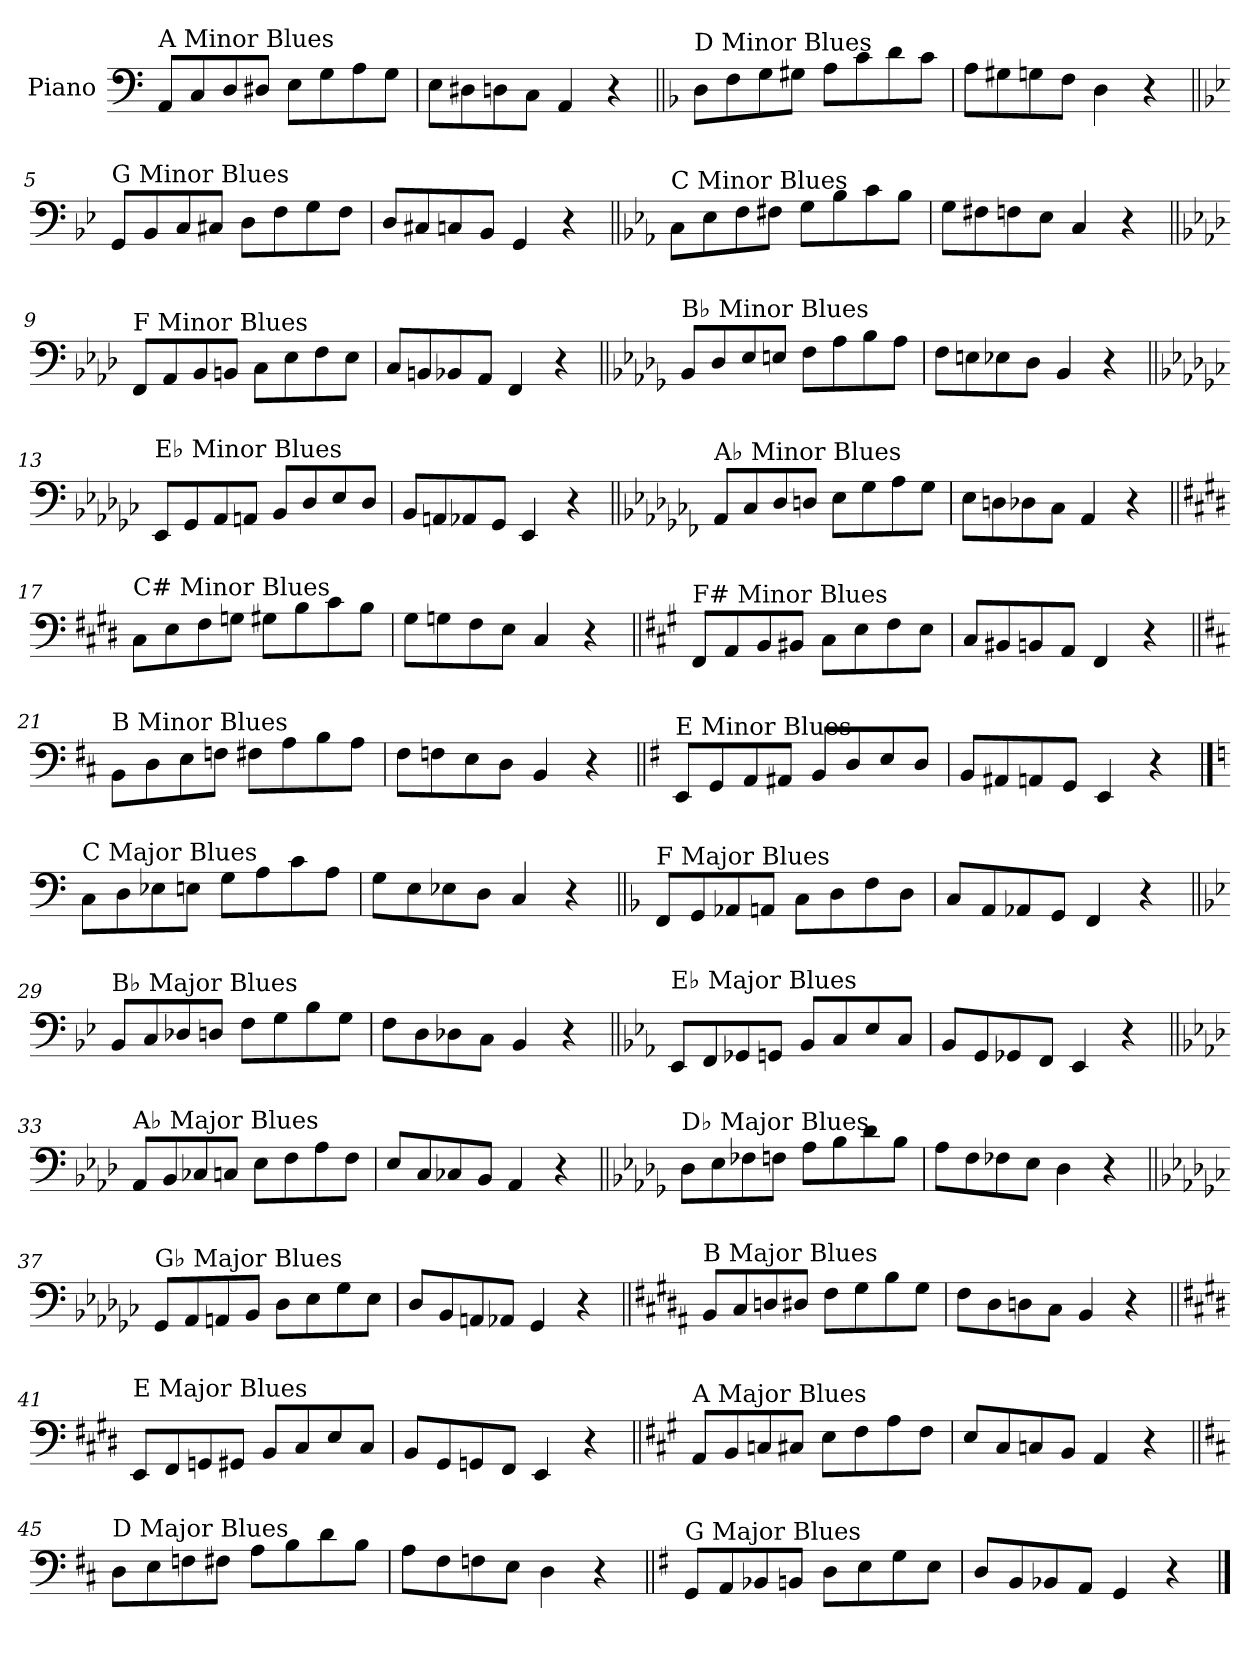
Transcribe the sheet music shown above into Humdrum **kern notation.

**kern
*part1
*staff1
*I"Piano
*I'Pno.
*clefF4
*k[]
=1
!LO:TX:a:t=A Minor Blues
8AA/L
8C/
8D/
8D#X/J
8E\L
8G\
8A\
8G\J
=2
8E\L
8D#X\
8Dn\
8C\J
4AA/
4r
=3||
*k[b-]
!LO:TX:a:t=D Minor Blues
8D\L
8F\
8G\
8G#X\J
8A\L
8c\
8d\
8c\J
=4
8A\L
8G#X\
8Gn\
8F\J
4D\
4r
!!LO:LB:g=z
=5||
*k[b-e-]
!LO:TX:a:t=G Minor Blues
8GG/L
8BB-/
8C/
8C#X/J
8D\L
8F\
8G\
8F\J
=6
8D/L
8C#X/
8Cn/
8BB-/J
4GG/
4r
=7||
*k[b-e-a-]
!LO:TX:a:t=C Minor Blues
8C\L
8E-\
8F\
8F#X\J
8G\L
8B-\
8c\
8B-\J
=8
8G\L
8F#X\
8Fn\
8E-\J
4C/
4r
!!LO:LB:g=z
=9||
*k[b-e-a-d-]
!LO:TX:a:t=F Minor Blues
8FF/L
8AA-/
8BB-/
8BBn/J
8C\L
8E-\
8F\
8E-\J
=10
8C/L
8BBn/
8BB-X/
8AA-/J
4FF/
4r
=11||
*k[b-e-a-d-g-]
!LO:TX:a:t=B♭ Minor Blues
8BB-/L
8D-/
8E-/
8En/J
8F\L
8A-\
8B-\
8A-\J
=12
8F\L
8En\
8E-X\
8D-\J
4BB-/
4r
!!LO:LB:g=z
=13||
*k[b-e-a-d-g-c-]
!LO:TX:a:t=E♭ Minor Blues
8EE-/L
8GG-/
8AA-/
8AAn/J
8BB-/L
8D-/
8E-/
8D-/J
=14
8BB-/L
8AAn/
8AA-X/
8GG-/J
4EE-/
4r
=15||
*k[b-e-a-d-g-c-f-]
!LO:TX:a:t=A♭ Minor Blues
8AA-/L
8C-/
8D-/
8Dn/J
8E-\L
8G-\
8A-\
8G-\J
=16
8E-\L
8Dn\
8D-X\
8C-\J
4AA-/
4r
!!LO:LB:g=z
=17||
*k[f#c#g#d#]
!LO:TX:a:t=C# Minor Blues
8C#\L
8E\
8F#\
8Gn\J
8G#X\L
8B\
8c#\
8B\J
=18
8G#\L
8Gn\
8F#\
8E\J
4C#/
4r
=19||
*k[f#c#g#]
!LO:TX:a:t=F# Minor Blues
8FF#/L
8AA/
8BB/
8BB#X/J
8C#\L
8E\
8F#\
8E\J
=20
8C#/L
8BB#X/
8BBn/
8AA/J
4FF#/
4r
!!LO:LB:g=z
=21||
*k[f#c#]
!LO:TX:a:t=B Minor Blues
8BB\L
8D\
8E\
8Fn\J
8F#X\L
8A\
8B\
8A\J
=22
8F#\L
8Fn\
8E\
8D\J
4BB/
4r
=23||
*k[f#]
!LO:TX:a:t=E Minor Blues
8EE/L
8GG/
8AA/
8AA#X/J
8BB/L
8D/
8E/
8D/J
=24
8BB/L
8AA#X/
8AAn/
8GG/J
4EE/
4r
!!LO:PB:g=z
==25
*k[]
!LO:TX:a:t=C Major Blues
8C\L
8D\
8E-X\
8En\J
8G\L
8A\
8c\
8A\J
=26
8G\L
8E\
8E-X\
8D\J
4C/
4r
=27||
*k[b-]
!LO:TX:a:t=F Major Blues
8FF/L
8GG/
8AA-X/
8AAn/J
8C\L
8D\
8F\
8D\J
=28
8C/L
8AA/
8AA-X/
8GG/J
4FF/
4r
!!LO:LB:g=z
=29||
*k[b-e-]
!LO:TX:a:t=B♭ Major Blues
8BB-/L
8C/
8D-X/
8Dn/J
8F\L
8G\
8B-\
8G\J
=30
8F\L
8D\
8D-X\
8C\J
4BB-/
4r
=31||
*k[b-e-a-]
!LO:TX:a:t=E♭ Major Blues
8EE-/L
8FF/
8GG-X/
8GGn/J
8BB-/L
8C/
8E-/
8C/J
=32
8BB-/L
8GG/
8GG-X/
8FF/J
4EE-/
4r
!!LO:LB:g=z
=33||
*k[b-e-a-d-]
!LO:TX:a:t=A♭ Major Blues
8AA-/L
8BB-/
8C-X/
8Cn/J
8E-\L
8F\
8A-\
8F\J
=34
8E-/L
8C/
8C-X/
8BB-/J
4AA-/
4r
=35||
*k[b-e-a-d-g-]
!LO:TX:a:t=D♭ Major Blues
8D-\L
8E-\
8F-X\
8Fn\J
8A-\L
8B-\
8d-\
8B-\J
=36
8A-\L
8F\
8F-X\
8E-\J
4D-\
4r
!!LO:LB:g=z
=37||
*k[b-e-a-d-g-c-]
!LO:TX:a:t=G♭ Major Blues
8GG-/L
8AA-/
8AAn/
8BB-/J
8D-\L
8E-\
8G-\
8E-\J
=38
8D-/L
8BB-/
8AAn/
8AA-X/J
4GG-/
4r
=39||
*k[f#c#g#d#a#]
!LO:TX:a:t=B Major Blues
8BB/L
8C#/
8Dn/
8D#X/J
8F#\L
8G#\
8B\
8G#\J
=40
8F#\L
8D#\
8Dn\
8C#\J
4BB/
4r
!!LO:LB:g=z
=41||
*k[f#c#g#d#]
!LO:TX:a:t=E Major Blues
8EE/L
8FF#/
8GGn/
8GG#X/J
8BB/L
8C#/
8E/
8C#/J
=42
8BB/L
8GG#/
8GGn/
8FF#/J
4EE/
4r
=43||
*k[f#c#g#]
!LO:TX:a:t=A Major Blues
8AA/L
8BB/
8Cn/
8C#X/J
8E\L
8F#\
8A\
8F#\J
=44
8E/L
8C#/
8Cn/
8BB/J
4AA/
4r
!!LO:LB:g=z
=45||
*k[f#c#]
!LO:TX:a:t=D Major Blues
8D\L
8E\
8Fn\
8F#X\J
8A\L
8B\
8d\
8B\J
=46
8A\L
8F#\
8Fn\
8E\J
4D\
4r
=47||
*k[f#]
!LO:TX:a:t=G Major Blues
8GG/L
8AA/
8BB-X/
8BBn/J
8D\L
8E\
8G\
8E\J
=48
8D/L
8BB/
8BB-X/
8AA/J
4GG/
4r
==
*-
